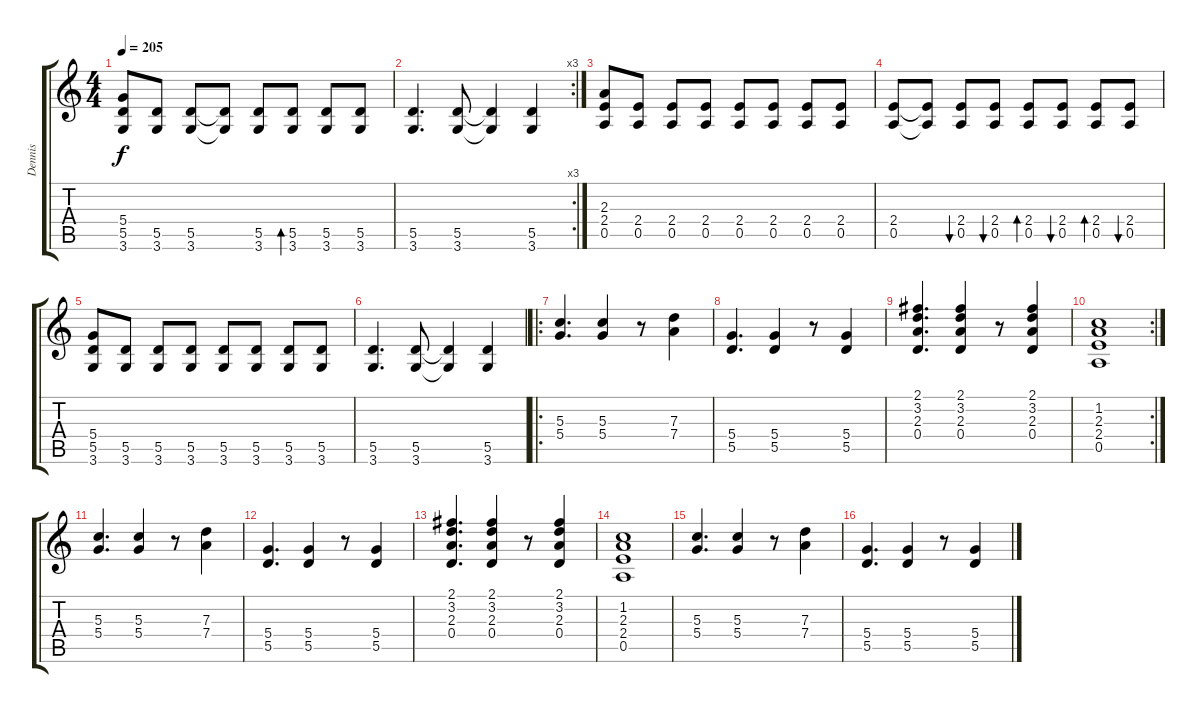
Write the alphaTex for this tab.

\track ("Dennis" "Dennis") {instrument distortionguitar}
\staff {score tabs}
\tuning (E4 B3 G3 D3 A2 E2) {hide}
\ts (4 4)
\tempo 205
\clef g2
\ks c
(5.4 5.5 3.6).8{dy f} (5.5 3.6).8 (5.5 3.6).8 (5.5{t} 3.6{t}).8 (5.5 3.6).8 (5.5 3.6).8{bd 240} (5.5 3.6).8 (5.5 3.6).8 |
\rc 3
(5.5 3.6).4{d} (5.5 3.6).8 (5.5{t} 3.6{t}).4 (5.5 3.6).4 |
(2.3 2.4 0.5).8 (2.4 0.5).8 (2.4 0.5).8 (2.4 0.5).8 (2.4 0.5).8 (2.4 0.5).8 (2.4 0.5).8 (2.4 0.5).8 |
(2.4 0.5).8 (2.4{t} 0.5{t}).8 (2.4 0.5).8{bu 240} (2.4 0.5).8{bu 240} (2.4 0.5).8{bd 240} (2.4 0.5).8{bu 240} (2.4 0.5).8{bd 240} (2.4 0.5).8{bu 240} |
(5.4 5.5 3.6).8 (5.5 3.6).8 (5.5 3.6).8 (5.5 3.6).8 (5.5 3.6).8 (5.5 3.6).8 (5.5 3.6).8 (5.5 3.6).8 |
(5.5 3.6).4{d} (5.5 3.6).8 (5.5{t} 3.6{t}).4 (5.5 3.6).4 |
\ro
(5.3 5.4).4{d} (5.3 5.4).4 r.8 (7.3 7.4).4 |
(5.4 5.5).4{d} (5.4 5.5).4 r.8 (5.4 5.5).4 |
(2.1 3.2 2.3 0.4).4{d} (2.1 3.2 2.3 0.4).4 r.8 (2.1 3.2 2.3 0.4).4 |
\rc 2
(1.2 2.3 2.4 0.5).1 |
(5.3 5.4).4{d} (5.3 5.4).4 r.8 (7.3 7.4).4 |
(5.4 5.5).4{d} (5.4 5.5).4 r.8 (5.4 5.5).4 |
(2.1 3.2 2.3 0.4).4{d} (2.1 3.2 2.3 0.4).4 r.8 (2.1 3.2 2.3 0.4).4 |
(1.2 2.3 2.4 0.5).1 |
(5.3 5.4).4{d} (5.3 5.4).4 r.8 (7.3 7.4).4 |
(5.4 5.5).4{d} (5.4 5.5).4 r.8 (5.4 5.5).4
